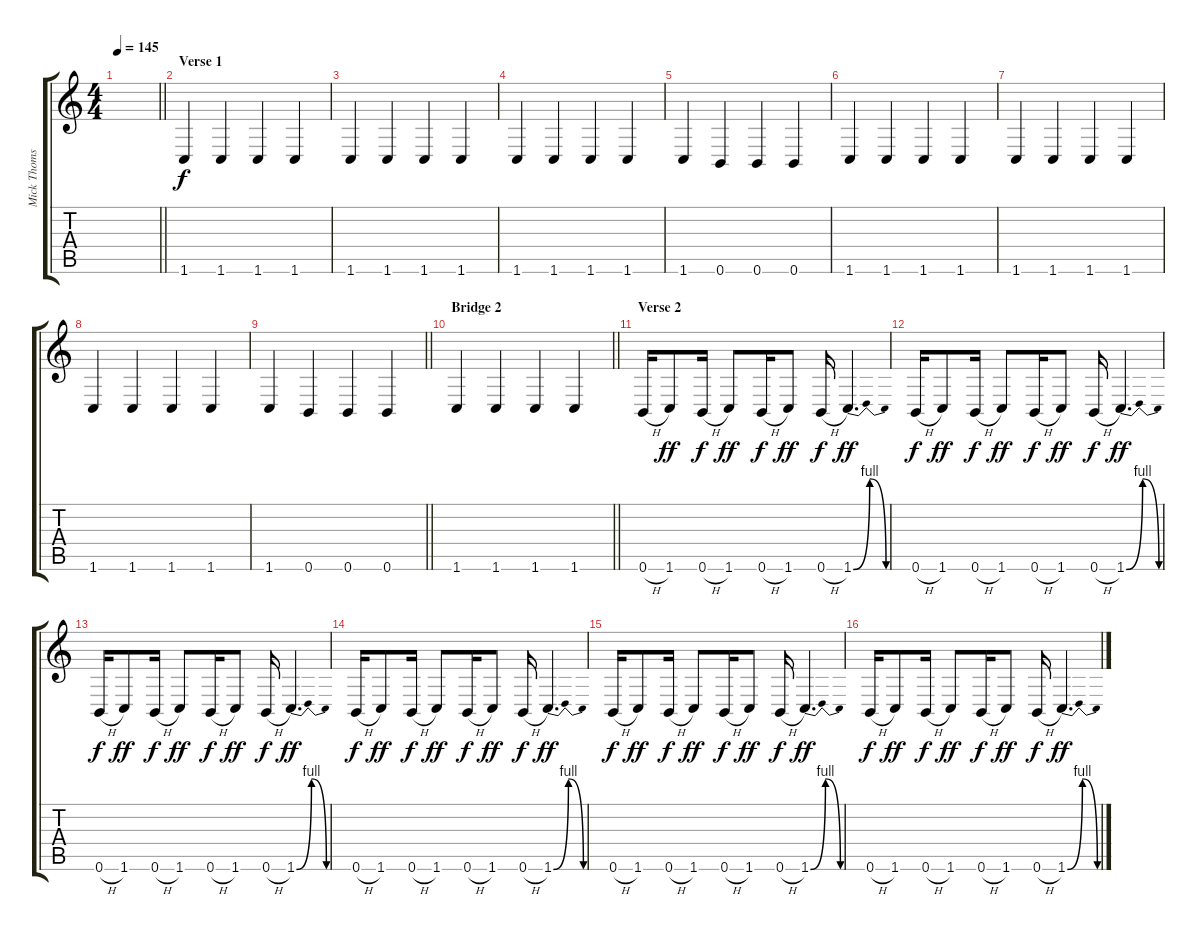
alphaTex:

\track ("Mick Thomson" "Mick Thoms") {instrument distortionguitar}
\staff {score tabs}
\tuning (Db4 Ab3 E3 B2 Gb2 B1) {hide}
\ts (4 4)
\tempo 145
\clef g2
\barLineRight lightlight
\ks c
|
\section ("" "Verse 1")
1.6.4{volume 13 instrument overdrivenguitar} 1.6.4 1.6.4 1.6.4 |
1.6.4 1.6.4 1.6.4 1.6.4 |
1.6.4 1.6.4 1.6.4 1.6.4 |
1.6.4 0.6.4 0.6.4 0.6.4 |
1.6.4 1.6.4 1.6.4 1.6.4 |
1.6.4 1.6.4 1.6.4 1.6.4 |
1.6.4 1.6.4 1.6.4 1.6.4 |
\barLineRight lightlight
1.6.4 0.6.4 0.6.4 0.6.4 |
\section ("" "Bridge 2")
\barLineRight lightlight
1.6.4 1.6.4 1.6.4 1.6.4 |
\section ("" "Verse 2")
0.6{h}.16 1.6.8{dy ff} 0.6{h}.16{dy f} 1.6.8{dy ff} 0.6{h}.16{dy f} 1.6.8{dy ff} 0.6{h}.16{dy f} 1.6{be (bendrelease 0 0 15 4 45 4 60 0)}.4{d dy ff} |
0.6{h}.16{dy f} 1.6.8{dy ff} 0.6{h}.16{dy f} 1.6.8{dy ff} 0.6{h}.16{dy f} 1.6.8{dy ff} 0.6{h}.16{dy f} 1.6{be (bendrelease 0 0 15 4 45 4 60 0)}.4{d dy ff} |
0.6{h}.16{dy f} 1.6.8{dy ff} 0.6{h}.16{dy f} 1.6.8{dy ff} 0.6{h}.16{dy f} 1.6.8{dy ff} 0.6{h}.16{dy f} 1.6{be (bendrelease 0 0 15 4 45 4 60 0)}.4{d dy ff} |
0.6{h}.16{dy f} 1.6.8{dy ff} 0.6{h}.16{dy f} 1.6.8{dy ff} 0.6{h}.16{dy f} 1.6.8{dy ff} 0.6{h}.16{dy f} 1.6{be (bendrelease 0 0 15 4 45 4 60 0)}.4{d dy ff} |
0.6{h}.16{dy f} 1.6.8{dy ff} 0.6{h}.16{dy f} 1.6.8{dy ff} 0.6{h}.16{dy f} 1.6.8{dy ff} 0.6{h}.16{dy f} 1.6{be (bendrelease 0 0 15 4 45 4 60 0)}.4{d dy ff} |
0.6{h}.16{dy f} 1.6.8{dy ff} 0.6{h}.16{dy f} 1.6.8{dy ff} 0.6{h}.16{dy f} 1.6.8{dy ff} 0.6{h}.16{dy f} 1.6{be (bendrelease 0 0 15 4 45 4 60 0)}.4{d dy ff}
